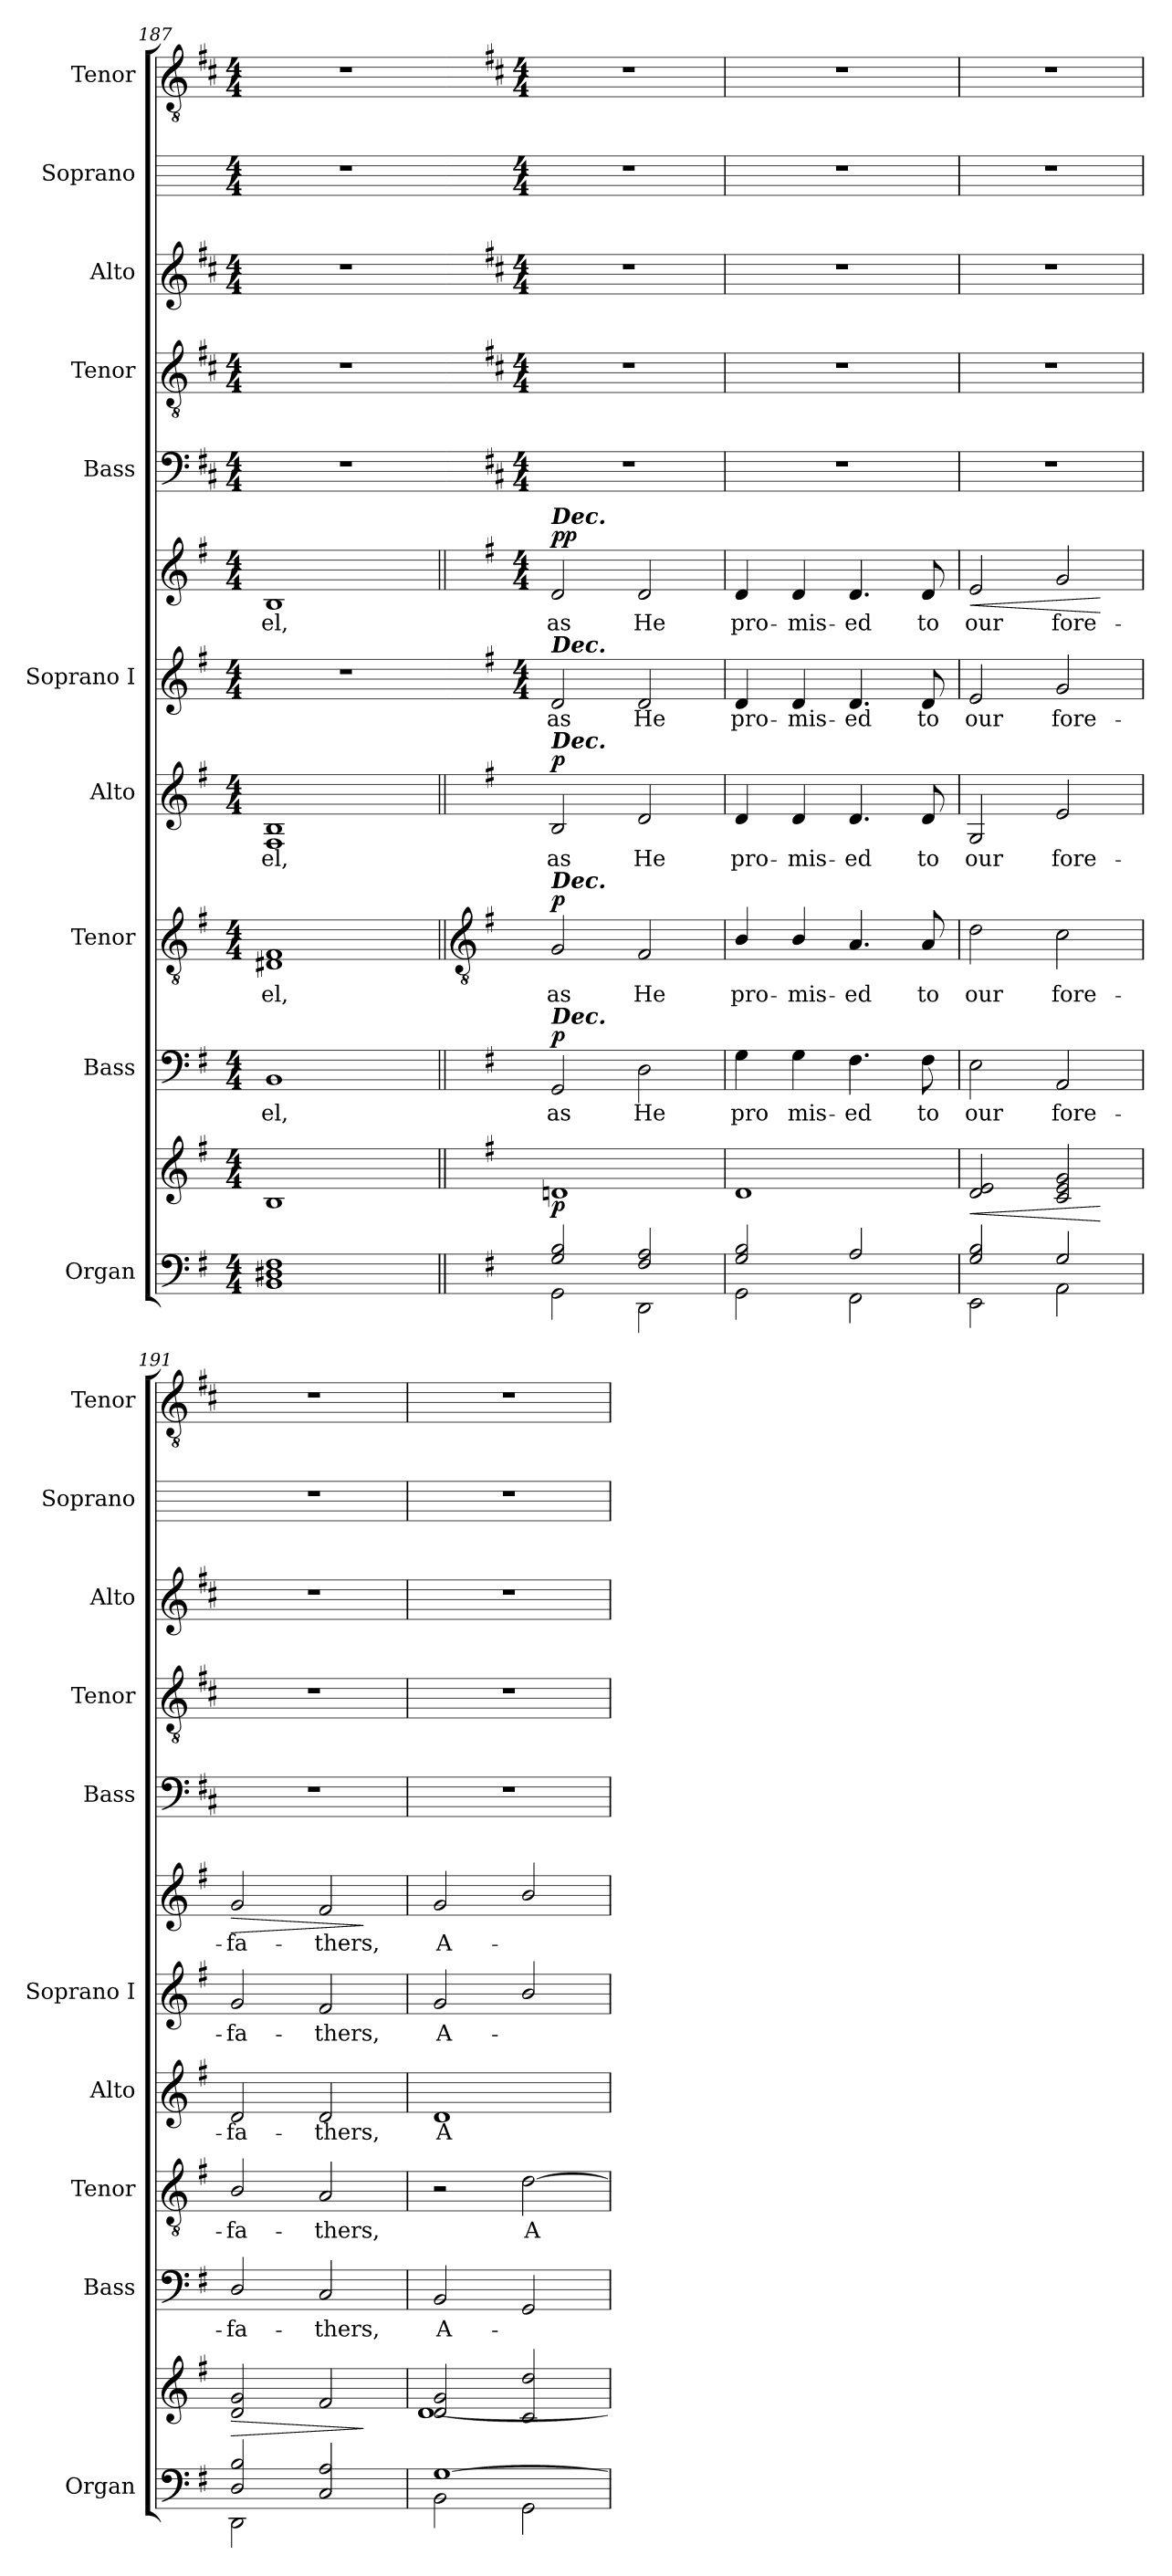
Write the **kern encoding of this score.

**kern	**kern	**dynam	**kern	**text	**dynam	**kern	**text	**dynam	**kern	**text	**dynam	**kern	**text	**kern	**text	**dynam	**kern	**kern	**kern	**kern	**kern
*part10	*part10	*part10	*part9	*part9	*part9	*part8	*part8	*part8	*part7	*part7	*part7	*part6	*part6	*part6	*part6	*part6	*part5	*part4	*part3	*part2	*part1
*staff12	*staff11	*staff11/12	*staff10	*staff10	*staff10	*staff9	*staff9	*staff9	*staff8	*staff8	*staff8	*staff7	*staff7	*staff6	*staff6	*staff6/7	*staff5	*staff4	*staff3	*staff2	*staff1
*I"Organ	*	*	*I"Bass	*	*	*I"Tenor	*	*	*I"Alto	*	*	*I"Soprano I	*	*	*	*	*I"Bass	*I"Tenor	*I"Alto	*I"Soprano	*I"Tenor
*I'Organ	*	*	*I'Bass	*	*	*I'Tenor	*	*	*I'Alto	*	*	*I'Soprano I	*	*	*	*	*I'Bass	*I'Tenor	*I'Alto	*I'Soprano	*I'Tenor
*clefF4	*clefG2	*	*clefF4	*	*	*clefGv2	*	*	*clefG2	*	*	*clefG2	*	*clefG2	*	*	*clefF4	*clefGv2	*clefG2	*	*clefGv2
*k[f#]	*k[f#]	*	*k[f#]	*	*	*k[f#]	*	*	*k[f#]	*	*	*k[f#]	*	*k[f#]	*	*	*k[f#c#]	*k[f#c#]	*k[f#c#]	*	*k[f#c#]
*G:	*G:	*	*G:	*	*	*G:	*	*	*G:	*	*	*G:	*	*G:	*	*	*D:	*D:	*D:	*	*D:
*M4/4	*M4/4	*	*M4/4	*	*	*M4/4	*	*	*M4/4	*	*	*M4/4	*	*M4/4	*	*	*M4/4	*M4/4	*M4/4	*M4/4	*M4/4
=187	=187	=187	=187	=187	=187	=187	=187	=187	=187	=187	=187	=187	=187	=187	=187	=187	=187	=187	=187	=187	=187
*^	*^	*	*	*	*	*	*	*	*	*	*	*	*	*	*	*	*	*	*	*	*
!	!	!	!	!	!	!LO:LY:b	!	!	!LO:LY:b	!	!	!LO:LY:b	!	!	!	!	!LO:LY:b	!	!	!	!	!	!
1F#/	1BB\ 1D#X\	1B	2ryy	.	1BB	-el,	.	1D#X 1F#	-el,	.	1F# 1B	-el,	.	1r	.	1B	-el,	.	1r	1r	1r	1r	1r
.	.	.	2ryy	.	.	.	.	.	.	.	.	.	.	.	.	.	.	.	.	.	.	.	.
!!LO:LB:g=z
=188||	=188||	=188||	=188||	=188	=188||	=188	=188	=188||	=188	=188	=188||	=188	=188	=188||	=188	=188||	=188	=188	=188	=188	=188	=188	=188
*	*	*	*	*	*	*	*	*clefGv2	*	*	*	*	*	*	*	*	*	*	*	*	*	*	*
*	*	*	*	*	*	*	*	*	*	*	*	*	*	*k[f#]	*	*k[f#]	*	*	*	*	*	*	*
*	*	*	*	*	*	*	*	*	*	*	*	*	*	*G:	*	*G:	*	*	*	*	*	*	*
*	*	*	*	*	*	*	*	*	*	*	*	*	*	*M4/4	*	*M4/4	*	*	*M4/4	*M4/4	*M4/4	*M4/4	*M4/4
!	!	!	!	!	!	!	!	!	!	!	!	!	!	!	!	!LO:TX:a:Bi:t=Dec.	!	!	!	!	!	!	!
!	!	!	!	!	!	!	!	!	!	!	!	!	!	!LO:TX:a:Bi:t=Dec.	!	!	!	!	!	!	!	!	!
!	!	!	!	!	!	!	!	!	!	!	!LO:TX:a:Bi:t=Dec.	!	!	!	!	!	!	!	!	!	!	!	!
!	!	!	!	!	!	!	!	!LO:TX:a:Bi:t=Dec.	!	!	!	!	!	!	!	!	!	!	!	!	!	!	!
!	!	!	!	!	!LO:TX:a:Bi:t=Dec.	!	!	!	!	!	!	!	!	!	!	!	!	!	!	!	!	!	!
!	!	!	!	!LO:DY:b	!	!LO:LY:b	!LO:DY:b	!	!LO:LY:b	!LO:DY:b	!	!LO:LY:b	!LO:DY:b	!	!LO:LY:b	!	!LO:LY:b	!LO:DY:b=2	!	!	!	!	!
!	!	!	!	!	!	!	!	!	!	!	!	!	!	!	!	!	!	!LO:DY:n=1:b	!	!	!	!	!
2G/ 2B/	2GG\	1dn	2ryy	p	2GG	as	p	2G	as	p	2B	as	p	2d	as	2d	as	p p	1r	1r	1r	1r	1r
!	!	!	!	!	!	!LO:LY:b	!	!	!LO:LY:b	!	!	!LO:LY:b	!	!	!LO:LY:b	!	!LO:LY:b	!	!	!	!	!	!
2F#/ 2A/	2DD\	.	2ryy	.	2D	He	.	2F#	He	.	2d	He	.	2d	He	2d	He	.	.	.	.	.	.
=189	=189	=189	=189	=189	=189	=189	=189	=189	=189	=189	=189	=189	=189	=189	=189	=189	=189	=189	=189	=189	=189	=189	=189
!	!	!	!	!	!	!LO:LY:b	!	!	!LO:LY:b	!	!	!LO:LY:b	!	!	!LO:LY:b	!	!LO:LY:b	!	!	!	!	!	!
2G/ 2B/	2GG\	1d	2ryy	.	4G	pro	.	4B/	pro-	.	4d	pro-	.	4d	pro-	4d	pro-	.	1r	1r	1r	1r	1r
!	!	!	!	!	!	!LO:LY:b	!	!	!LO:LY:b	!	!	!LO:LY:b	!	!	!LO:LY:b	!	!LO:LY:b	!	!	!	!	!	!
.	.	.	.	.	4G	-mis-	.	4B/	-mis-	.	4d	-mis-	.	4d	-mis-	4d	-mis-	.	.	.	.	.	.
!	!	!	!	!	!	!LO:LY:b	!	!	!LO:LY:b	!	!	!LO:LY:b	!	!	!LO:LY:b	!	!LO:LY:b	!	!	!	!	!	!
2A/	2FF#\	.	2ryy	.	4.F#	-ed	.	4.A	-ed	.	4.d	-ed	.	4.d	-ed	4.d	-ed	.	.	.	.	.	.
!	!	!	!	!	!	!LO:LY:b	!	!	!LO:LY:b	!	!	!LO:LY:b	!	!	!LO:LY:b	!	!LO:LY:b	!	!	!	!	!	!
.	.	.	.	.	8F#	to	.	8A	to	.	8d	to	.	8d	to	8d	to	.	.	.	.	.	.
=190	=190	=190	=190	=190	=190	=190	=190	=190	=190	=190	=190	=190	=190	=190	=190	=190	=190	=190	=190	=190	=190	=190	=190
!	!	!	!	!LO:HP:b	!	!LO:LY:b	!	!	!LO:LY:b	!	!	!LO:LY:b	!	!	!LO:LY:b	!	!LO:LY:b	!LO:HP:b	!	!	!	!	!
2G/ 2B/	2EE\	2d 2e	2ryy	<	2E	our	.	2d	our	.	2G	our	.	2e	our	2e	our	<	1r	1r	1r	1r	1r
!	!	!	!	!	!	!LO:LY:b	!	!	!LO:LY:b	!	!	!LO:LY:b	!	!	!LO:LY:b	!	!LO:LY:b	!	!	!	!	!	!
2G/	2AA\	2c 2e 2g	2ryy	.	2AA	fore-	.	2c	fore-	.	2e	fore-	.	2g	fore-	2g	fore-	.	.	.	.	.	.
*v	*v	*	*	*	*	*	*	*	*	*	*	*	*	*	*	*	*	*	*	*	*	*	*
*	*v	*v	*	*	*	*	*	*	*	*	*	*	*	*	*	*	*	*	*	*	*	*
.	.	[	.	.	.	.	.	.	.	.	.	.	.	.	.	[	.	.	.	.	.
=191	=191	=191	=191	=191	=191	=191	=191	=191	=191	=191	=191	=191	=191	=191	=191	=191	=191	=191	=191	=191	=191
*^	*	*	*	*	*	*	*	*	*	*	*	*	*	*	*	*	*	*	*	*	*
!	!	!	!LO:HP:b	!	!LO:LY:b	!	!	!LO:LY:b	!	!	!LO:LY:b	!	!	!LO:LY:b	!	!LO:LY:b	!LO:HP:b	!	!	!	!	!
*	*	*^	*	*	*	*	*	*	*	*	*	*	*	*	*	*	*	*	*	*	*	*
2D/ 2B/	2DD\	2d 2g	2ryy	>	2D/	-fa-	.	2B/	-fa-	.	2d	-fa-	.	2g	-fa-	2g	-fa-	>	1r	1r	1r	1r	1r
!	!	!	!	!	!	!LO:LY:b	!	!	!LO:LY:b	!	!	!LO:LY:b	!	!	!LO:LY:b	!	!LO:LY:b	!	!	!	!	!	!
2C/ 2A/	2ryy	2f#	2ryy	.	2C	-thers,	.	2A	-thers,	.	2d	-thers,	.	2f#	-thers,	2f#	-thers,	.	.	.	.	.	.
*v	*v	*	*	*	*	*	*	*	*	*	*	*	*	*	*	*	*	*	*	*	*	*	*
*	*v	*v	*	*	*	*	*	*	*	*	*	*	*	*	*	*	*	*	*	*	*	*
.	.	]	.	.	.	.	.	.	.	.	.	.	.	.	.	]	.	.	.	.	.
=192	=192	=192	=192	=192	=192	=192	=192	=192	=192	=192	=192	=192	=192	=192	=192	=192	=192	=192	=192	=192	=192
*^	*^	*	*	*	*	*	*	*	*	*	*	*	*	*	*	*	*	*	*	*	*
!	!	!	!	!	!	!LO:LY:b	!	!	!	!	!	!LO:LY:b	!	!	!LO:LY:b	!	!LO:LY:b	!	!	!	!	!	!
[1G/	2BB\	2d 2g	[1d\	.	2BB	A-	.	2r	.	.	1d	A-	.	2g	A-	2g	A-	.	1r	1r	1r	1r	1r
!	!	!	!	!	!	!	!	!	!LO:LY:b	!	!	!	!	!	!	!	!	!	!	!	!	!	!
.	2GG\	2c 2dd	.	.	2GG	.	.	[2d	A-	.	.	.	.	2b/	.	2b/	.	.	.	.	.	.	.
*v	*v	*	*	*	*	*	*	*	*	*	*	*	*	*	*	*	*	*	*	*	*	*	*
*	*v	*v	*	*	*	*	*	*	*	*	*	*	*	*	*	*	*	*	*	*	*	*
=	=	=	=	=	=	=	=	=	=	=	=	=	=	=	=	=	=	=	=	=	=
*-	*-	*-	*-	*-	*-	*-	*-	*-	*-	*-	*-	*-	*-	*-	*-	*-	*-	*-	*-	*-	*-
